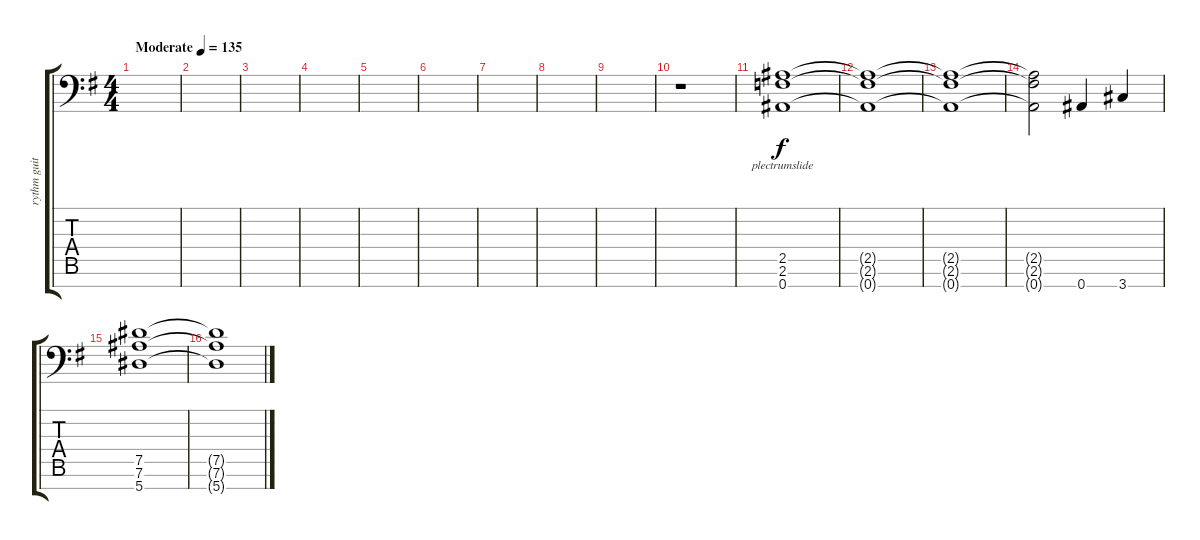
\track ("rythm guitar" "rythm guit") {instrument distortionguitar}
\staff {score tabs}
\tuning (Eb4 Bb3 Gb3 Db3 Ab2 Eb2 Bb1) {hide}
\ts (4 4)
\section ("" "")
\tempo (135 "Moderate")
\clef f4
\ks eminor
|
|
|
|
|
|
|
|
|
r.1 |
(2.5 2.6 0.7).1{lyrics (0 "plectrumslide") lyrics (1 "") lyrics (2 "") lyrics (3 "") lyrics (4 "")} |
(2.5{t} 2.6{t} 0.7{t}).1 |
(2.5{t} 2.6{t} 0.7{t}).1 |
(2.5{t} 2.6{t} 0.7{t}).2 0.7.4 3.7.4 |
(7.5 7.6 5.7).1 |
(7.5{t} 7.6{t} 5.7{t}).1
